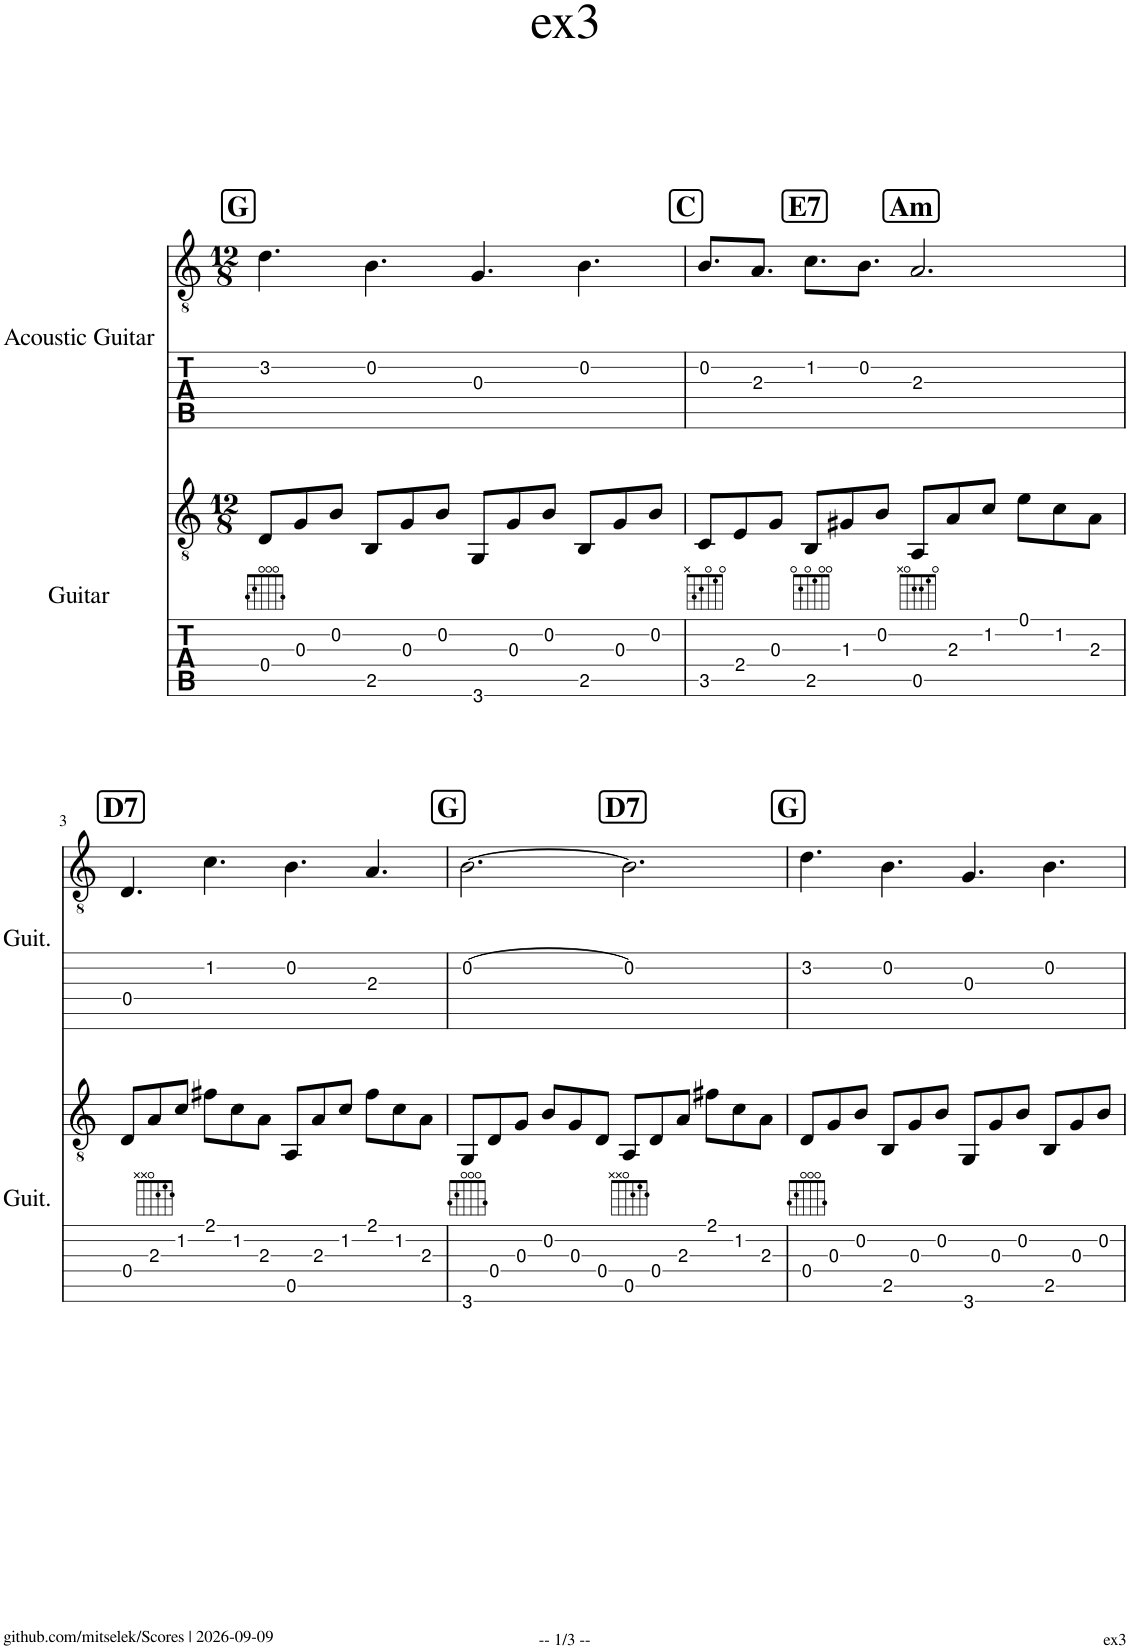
**kern	**kern	**kern	**kern
*part2	*part2	*part1	*part1
*staff4	*staff3	*staff2	*staff1
*I"Guitar	*	*I"Acoustic Guitar	*
*I'Guit.	*	*I'Guit.	*
*stria6	*	*stria6	*
*	*clefGv2	*	*clefGv2
*k[]	*k[]	*k[]	*k[]
*M12/8	*M12/8	*M12/8	*M12/8
!!LO:REH:place=s1:a:B:cj:fs=14:t=G
=1	=1	=1	=1
8DL	8D/L	4.d	4.d\
8G	8G/	.	.
8BJ	8B/J	.	.
8BBL	8BB/L	4.B	4.B\
8G	8G/	.	.
8BJ	8B/J	.	.
8GGL	8GG/L	4.G	4.G/
8G	8G/	.	.
8BJ	8B/J	.	.
8BBL	8BB/L	4.B	4.B\
8G	8G/	.	.
8BJ	8B/J	.	.
!!LO:REH:place=s1:a:B:cj:fs=14:t=Am:qo=3
!!LO:REH:place=s1:a:B:cj:fs=14:t=E7:qo=1.5
!!LO:REH:place=s1:a:B:cj:fs=14:t=C
=2	=2	=2	=2
8CL	8C/L	8.BL	8.B/L
8E	8E/	.	.
.	.	8.AJ	8.A/J
8GJ	8G/J	.	.
8BBL	8BB/L	8.cL	8.c\L
8G#	8G#X/	.	.
.	.	8.BJ	8.B\J
8BJ	8B/J	.	.
8AAL	8AA/L	2.A	2.A/
8A	8A/	.	.
8cJ	8c/J	.	.
8eL	8e\L	.	.
8c	8c\	.	.
8AJ	8A\J	.	.
!!LO:LB:g=z
!!LO:REH:place=s1:a:B:cj:fs=14:t=D7
=3	=3	=3	=3
8DL	8D/L	4.D	4.D/
8A	8A/	.	.
8cJ	8c/J	.	.
8f#L	8f#X\L	4.c	4.c\
8c	8c\	.	.
8AJ	8A\J	.	.
8AAL	8AA/L	4.B	4.B\
8A	8A/	.	.
8cJ	8c/J	.	.
8f#L	8f#\L	4.A	4.A/
8c	8c\	.	.
8AJ	8A\J	.	.
!!LO:REH:place=s1:a:B:cj:fs=14:t=D7:qo=3
!!LO:REH:place=s1:a:B:cj:fs=14:t=G
=4	=4	=4	=4
8GGL	8GG/L	[2.B	[2.B\
8D	8D/	.	.
8GJ	8G/J	.	.
8BL	8B/L	.	.
8G	8G/	.	.
8DJ	8D/J	.	.
8AAL	8AA/L	2.B]	2.B\]
8D	8D/	.	.
8AJ	8A/J	.	.
8f#L	8f#X\L	.	.
8c	8c\	.	.
8AJ	8A\J	.	.
!!LO:REH:place=s1:a:B:cj:fs=14:t=G
=5	=5	=5	=5
8DL	8D/L	4.d	4.d\
8G	8G/	.	.
8BJ	8B/J	.	.
8BBL	8BB/L	4.B	4.B\
8G	8G/	.	.
8BJ	8B/J	.	.
8GGL	8GG/L	4.G	4.G/
8G	8G/	.	.
8BJ	8B/J	.	.
8BBL	8BB/L	4.B	4.B\
8G	8G/	.	.
8BJ	8B/J	.	.
=	=	=	=
*-	*-	*-	*-
